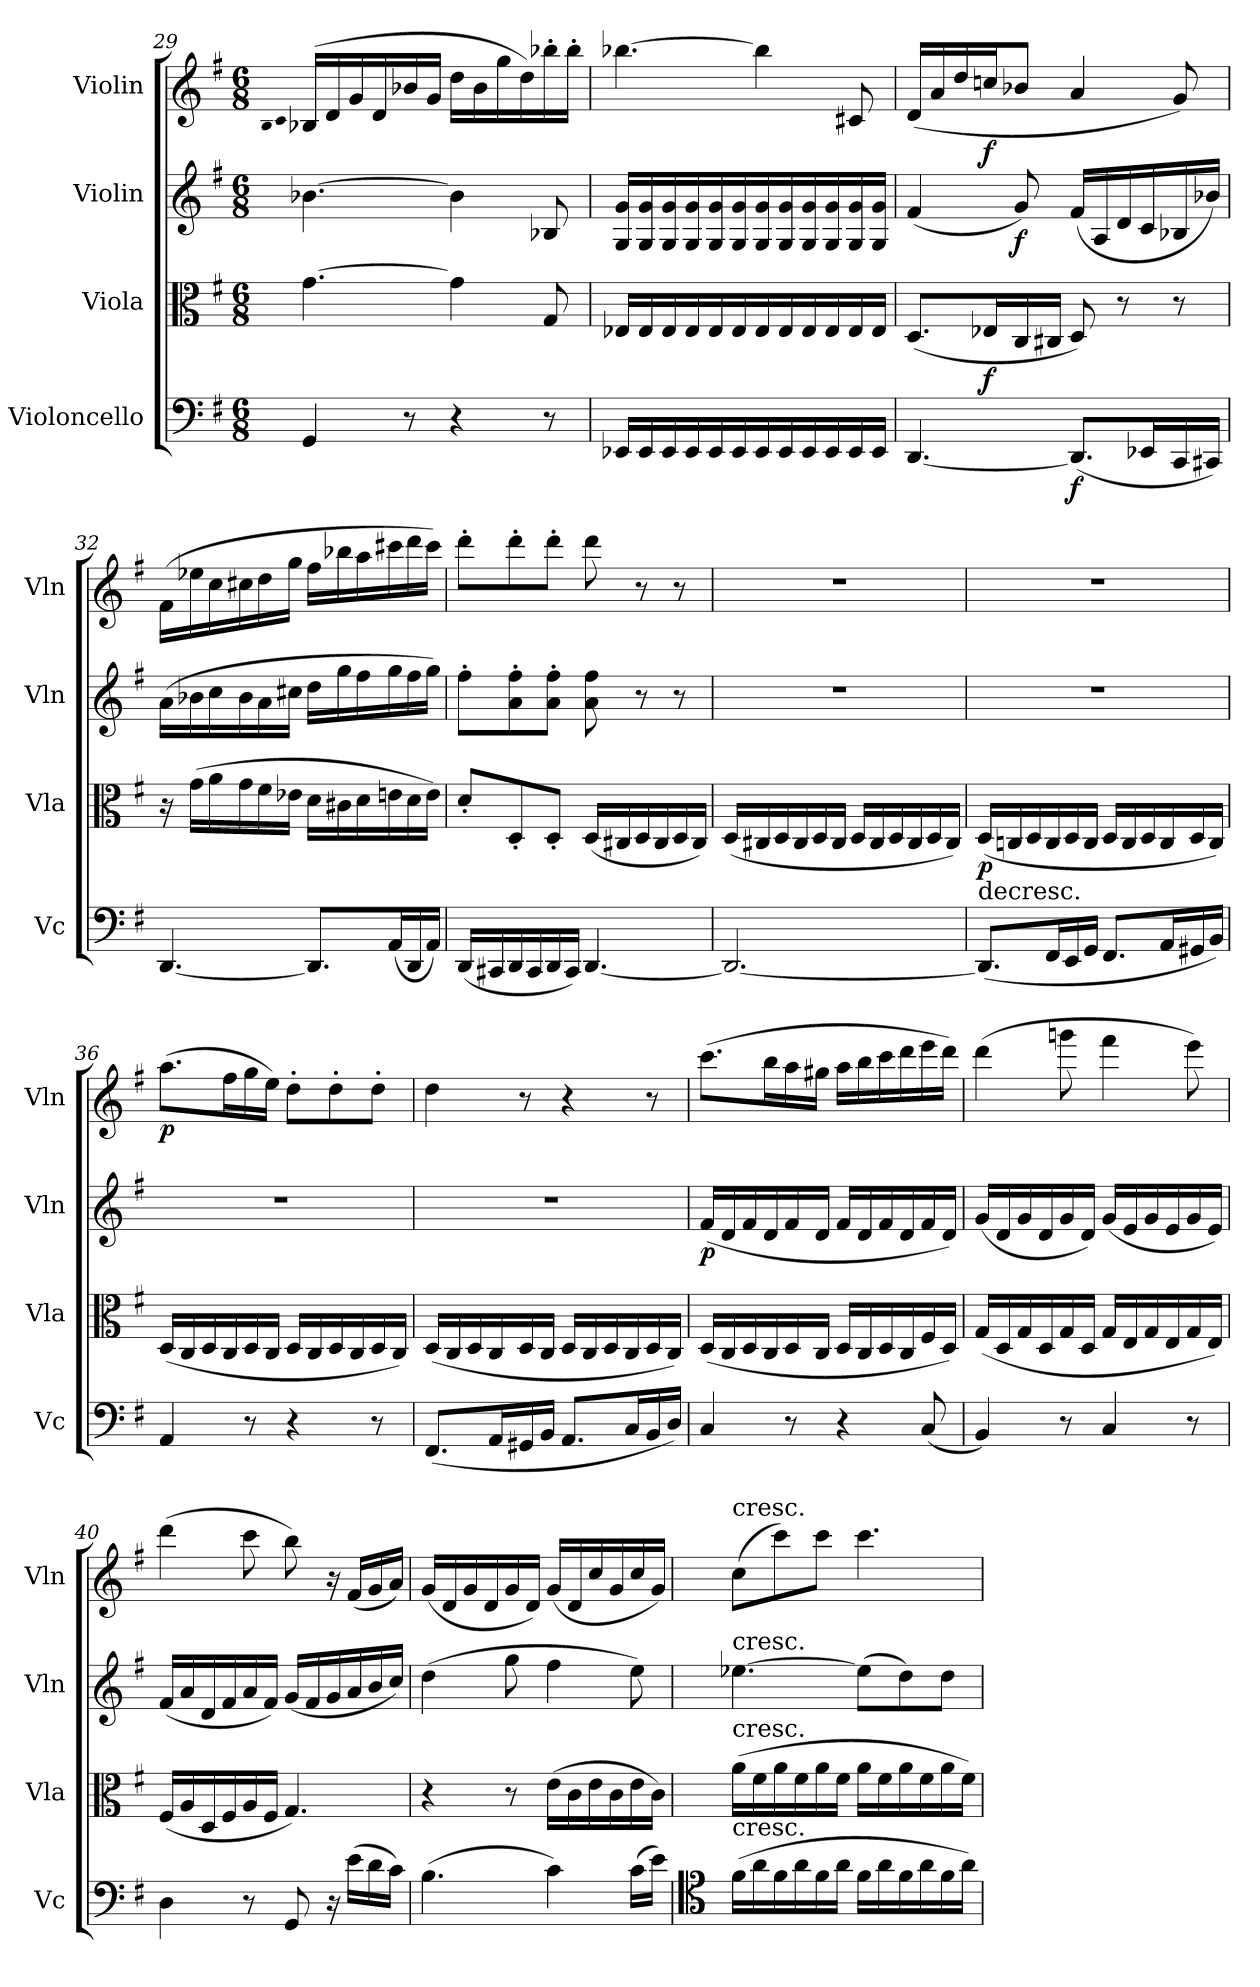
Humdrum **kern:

**kern	**dynam	**kern	**dynam	**kern	**dynam	**kern	**dynam
*part4	*part4	*part3	*part3	*part2	*part2	*part1	*part1
*staff4	*staff4	*staff3	*staff3	*staff2	*staff2	*staff1	*staff1
*I"Violoncello	*	*I"Viola	*	*I"Violin	*	*I"Violin	*
*I'Vc	*	*I'Vla	*	*I'Vln	*	*I'Vln	*
*clefF4	*	*clefC3	*	*clefG2	*	*clefG2	*
*k[f#]	*	*k[f#]	*	*k[f#]	*	*k[f#]	*
*M6/8	*	*M6/8	*	*M6/8	*	*M6/8	*
=29	=29	=29	=29	=29	=29	=29	=29
.	.	.	.	.	.	qB	.
.	.	.	.	.	.	qc	.
4GG/	.	[4.g\	.	[4.b-X\	.	(16B-X/LL	.
.	.	.	.	.	.	16d/	.
.	.	.	.	.	.	16g/	.
.	.	.	.	.	.	16d/	.
8r	.	.	.	.	.	16b-X/	.
.	.	.	.	.	.	16g/JJ	.
4r	.	4g\]	.	4b-\]	.	16dd\LL	.
.	.	.	.	.	.	16b-\	.
.	.	.	.	.	.	16gg\	.
.	.	.	.	.	.	16dd\)	.
8r	.	8G/	.	8B-X/	.	16bb-X'\	.
.	.	.	.	.	.	16bb-'\JJ	.
=30	=30	=30	=30	=30	=30	=30	=30
16EE-X/LL	.	16E-X/LL	.	16G/ 16g/LL	.	[4.bb-X\	.
16EE-/	.	16E-/	.	16G/ 16g/	.	.	.
16EE-/	.	16E-/	.	16G/ 16g/	.	.	.
16EE-/	.	16E-/	.	16G/ 16g/	.	.	.
16EE-/	.	16E-/	.	16G/ 16g/	.	.	.
16EE-/	.	16E-/	.	16G/ 16g/	.	.	.
16EE-/	.	16E-/	.	16G/ 16g/	.	4bb-\]	.
16EE-/	.	16E-/	.	16G/ 16g/	.	.	.
16EE-/	.	16E-/	.	16G/ 16g/	.	.	.
16EE-/	.	16E-/	.	16G/ 16g/	.	.	.
16EE-/	.	16E-/	.	16G/ 16g/	.	8c#X/	.
16EE-/JJ	.	16E-/JJ	.	16G/ 16g/JJ	.	.	.
=31	=31	=31	=31	=31	=31	=31	=31
[4.DD/	.	(8.D/L	.	(4f#/	.	(16d/LL	.
.	.	.	.	.	.	16a/	.
.	.	.	.	.	.	16dd/	.
.	.	16E-X/L	f	.	.	16ccn/J	f
.	.	16C/	.	8g/)	f	8b-X/J	.
.	.	16C#X/JJ	.	.	.	.	.
(8.DD/L]	f	8D/)	.	(16f#/LL	.	4a/	.
.	.	.	.	16A/	.	.	.
.	.	8r	.	16d/	.	.	.
16EE-X/L	.	.	.	16c/	.	.	.
16CC/	.	8r	.	16B-X/	.	8g/)	.
16CC#X/JJ)	.	.	.	16b-X/JJ)	.	.	.
=32	=32	=32	=32	=32	=32	=32	=32
[4.DD/	.	16r	.	(16a\LL	.	(16f#\LL	.
.	.	(16g\LL	.	16b-X\	.	16ee-X\	.
.	.	16a\	.	16cc\	.	16cc\	.
.	.	16g\	.	16b-\	.	16cc#X\	.
.	.	16f#\	.	16a\	.	16dd\	.
.	.	16e-X\JJ	.	16cc#X\JJ	.	16gg\JJ	.
8.DD/L]	.	16d\LL	.	16dd\LL	.	16ff#\LL	.
.	.	16c#X\	.	16gg\	.	16bb-X\	.
.	.	16d\	.	16ff#\	.	16aa\	.
(16AA/L	.	16en\	.	16gg\	.	16ccc#X\	.
16DD/	.	16d\	.	16ff#\	.	16ddd\	.
16AA/JJ)	.	16e\JJ)	.	16gg\JJ)	.	16ccc#\JJ)	.
=33	=33	=33	=33	=33	=33	=33	=33
(16DD/LL	.	8d'/L	.	8ff#'\L	.	8ddd'\L	.
16CC#X/	.	.	.	.	.	.	.
16DD/	.	8D'/	.	8a'\ 8ff#'\	.	8ddd'\	.
16CC#/	.	.	.	.	.	.	.
16DD/	.	8D'/J	.	8a'\ 8ff#'\J	.	8ddd'\J	.
16CC#/JJ)	.	.	.	.	.	.	.
[4.DD/	.	(16D/LL	.	8a\ 8ff#\	.	8ddd\	.
.	.	16C#X/	.	.	.	.	.
.	.	16D/	.	8r	.	8r	.
.	.	16C#/	.	.	.	.	.
.	.	16D/	.	8r	.	8r	.
.	.	16C#/JJ)	.	.	.	.	.
=34	=34	=34	=34	=34	=34	=34	=34
2.DD/_	.	(16D/LL	.	2.r	.	2.r	.
.	.	16C#X/	.	.	.	.	.
.	.	16D/	.	.	.	.	.
.	.	16C#/	.	.	.	.	.
.	.	16D/	.	.	.	.	.
.	.	16C#/JJ	.	.	.	.	.
.	.	16D/LL	.	.	.	.	.
.	.	16C#/	.	.	.	.	.
.	.	16D/	.	.	.	.	.
.	.	16C#/	.	.	.	.	.
.	.	16D/	.	.	.	.	.
.	.	16C#/JJ)	.	.	.	.	.
=35	=35	=35	=35	=35	=35	=35	=35
!LO:TX:t=decresc.	!	!	!	!	!	!	!
(8.DD/L]	.	(16D/LL	p	2.r	.	2.r	.
.	.	16Cn/	.	.	.	.	.
.	.	16D/	.	.	.	.	.
16FF#/L	.	16C/	.	.	.	.	.
16EE/	.	16D/	.	.	.	.	.
16GG/JJ	.	16C/JJ	.	.	.	.	.
8.FF#/L	.	16D/LL	.	.	.	.	.
.	.	16C/	.	.	.	.	.
.	.	16D/	.	.	.	.	.
16AA/L	.	16C/	.	.	.	.	.
16GG#X/	.	16D/	.	.	.	.	.
16BB/JJ)	.	16C/JJ)	.	.	.	.	.
=36	=36	=36	=36	=36	=36	=36	=36
4AA/	.	(16D/LL	.	2.r	.	(8.aa\L	p
.	.	16C/	.	.	.	.	.
.	.	16D/	.	.	.	.	.
.	.	16C/	.	.	.	16ff#\L	.
8r	.	16D/	.	.	.	16gg\	.
.	.	16C/JJ	.	.	.	16ee\JJ)	.
4r	.	16D/LL	.	.	.	8dd'\L	.
.	.	16C/	.	.	.	.	.
.	.	16D/	.	.	.	8dd'\	.
.	.	16C/	.	.	.	.	.
8r	.	16D/	.	.	.	8dd'\J	.
.	.	16C/JJ)	.	.	.	.	.
=37	=37	=37	=37	=37	=37	=37	=37
(8.FF#/L	.	(16D/LL	.	2.r	.	4dd\	.
.	.	16C/	.	.	.	.	.
.	.	16D/	.	.	.	.	.
16AA/L	.	16C/	.	.	.	.	.
16GG#X/	.	16D/	.	.	.	8r	.
16BB/JJ	.	16C/JJ	.	.	.	.	.
8.AA/L	.	16D/LL	.	.	.	4r	.
.	.	16C/	.	.	.	.	.
.	.	16D/	.	.	.	.	.
16C/L	.	16C/	.	.	.	.	.
16BB/	.	16D/	.	.	.	8r	.
16D/JJ)	.	16C/JJ)	.	.	.	.	.
=38	=38	=38	=38	=38	=38	=38	=38
4C/	.	(16D/LL	.	(16f#/LL	p	(8.ccc\L	.
.	.	16C/	.	16d/	.	.	.
.	.	16D/	.	16f#/	.	.	.
.	.	16C/	.	16d/	.	16bb\L	.
8r	.	16D/	.	16f#/	.	16aa\	.
.	.	16C/JJ	.	16d/JJ	.	16gg#X\JJ	.
4r	.	16D/LL	.	16f#/LL	.	16aa\LL	.
.	.	16C/	.	16d/	.	16bb\	.
.	.	16D/	.	16f#/	.	16ccc\	.
.	.	16C/	.	16d/	.	16ddd\	.
(8C/	.	16F#/	.	16f#/	.	16eee\	.
.	.	16D/JJ)	.	16d/JJ)	.	16ddd\JJ)	.
=39	=39	=39	=39	=39	=39	=39	=39
4BB/)	.	(16G/LL	.	(16g/LL	.	(4ddd\	.
.	.	16D/	.	16d/	.	.	.
.	.	16G/	.	16g/	.	.	.
.	.	16D/	.	16d/	.	.	.
8r	.	16G/	.	16g/	.	8gggn\	.
.	.	16D/JJ	.	16d/JJ)	.	.	.
4C/	.	16G/LL	.	(16g/LL	.	4fff#\	.
.	.	16E/	.	16e/	.	.	.
.	.	16G/	.	16g/	.	.	.
.	.	16E/	.	16e/	.	.	.
8r	.	16G/	.	16g/	.	8eee\)	.
.	.	16E/JJ)	.	16e/JJ)	.	.	.
=40	=40	=40	=40	=40	=40	=40	=40
4D\	.	(16F#/LL	.	(16f#/LL	.	(4ddd\	.
.	.	16A/	.	16a/	.	.	.
.	.	16D/	.	16d/	.	.	.
.	.	16F#/	.	16f#/	.	.	.
8r	.	16A/	.	16a/	.	8ccc\	.
.	.	16F#/JJ	.	16f#/JJ)	.	.	.
8GG/	.	4.G/)	.	(16g/LL	.	8bb\)	.
.	.	.	.	16f#/	.	.	.
16r	.	.	.	16g/	.	16r	.
(16e\LL	.	.	.	16a/	.	(16f#/LL	.
16d\	.	.	.	16b/	.	16g/	.
16c\JJ)	.	.	.	16cc/JJ)	.	16a/JJ)	.
=41	=41	=41	=41	=41	=41	=41	=41
(4.B\	.	4r	.	(4dd\	.	(16g/LL	.
.	.	.	.	.	.	16d/	.
.	.	.	.	.	.	16g/	.
.	.	.	.	.	.	16d/	.
.	.	8r	.	8gg\	.	16g/	.
.	.	.	.	.	.	16d/JJ)	.
4c\)	.	(16e\LL	.	4ff#\	.	(16g/LL	.
.	.	16c\	.	.	.	16d/	.
.	.	16e\	.	.	.	16cc/	.
.	.	16c\	.	.	.	16g/	.
(16c\LL	.	16e\	.	8ee\)	.	16cc/	.
16e\JJ)	.	16c\JJ)	.	.	.	16g/JJ)	.
=42	=42	=42	=42	=42	=42	=42	=42
*clefC4	*	*	*	*	*	*	*
!	!	!	!	!	!	!LO:TX:t=cresc.	!
!	!	!	!	!LO:TX:t=cresc.	!	!	!
!	!	!LO:TX:t=cresc.	!	!	!	!	!
!LO:TX:t=cresc.	!	!	!	!	!	!	!
(16f#\LL	.	(16a\LL	.	[4.ee-X\	.	(8cc\L	.
16a\	.	16f#\	.	.	.	.	.
16f#\	.	16a\	.	.	.	8ccc\)	.
16a\	.	16f#\	.	.	.	.	.
16f#\	.	16a\	.	.	.	8ccc\J	.
16a\JJ	.	16f#\JJ	.	.	.	.	.
16f#\LL	.	16a\LL	.	(8ee-\L]	.	4.ccc\	.
16a\	.	16f#\	.	.	.	.	.
16f#\	.	16a\	.	8dd\)	.	.	.
16a\	.	16f#\	.	.	.	.	.
16f#\	.	16a\	.	8dd\J	.	.	.
16a\JJ)	.	16f#\JJ)	.	.	.	.	.
=	=	=	=	=	=	=	=
*-	*-	*-	*-	*-	*-	*-	*-
